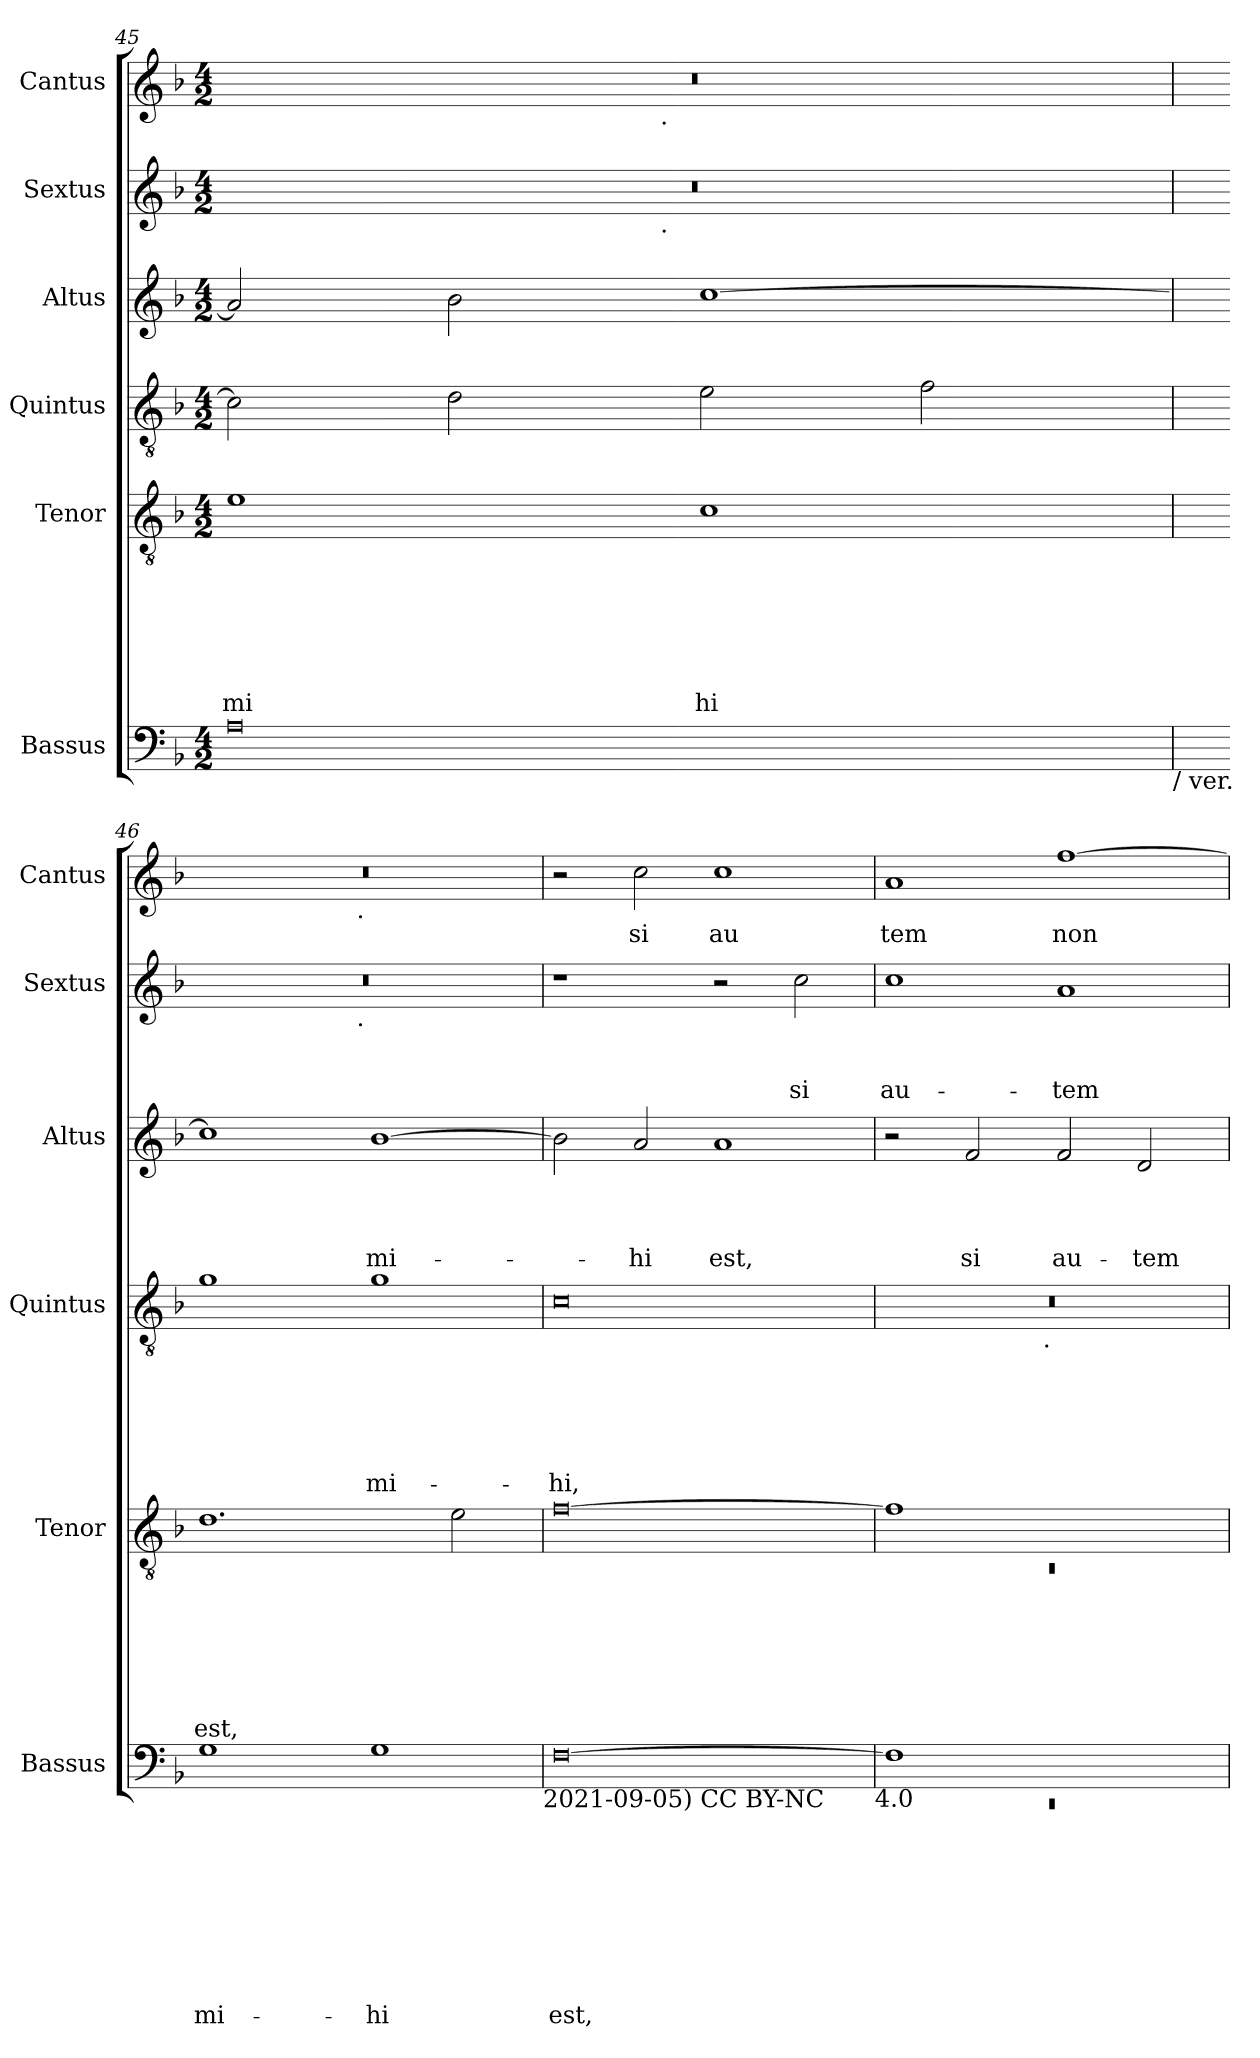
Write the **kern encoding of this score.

**kern	**text	**text	**text	**text	**text	**text	**text	**text	**text	**kern	**text	**text	**text	**text	**text	**text	**text	**kern	**text	**text	**text	**text	**text	**text	**kern	**text	**text	**text	**text	**kern	**text	**text	**text	**kern	**text
*part6	*part6	*part6	*part6	*part6	*part6	*part6	*part6	*part6	*part6	*part5	*part5	*part5	*part5	*part5	*part5	*part5	*part5	*part4	*part4	*part4	*part4	*part4	*part4	*part4	*part3	*part3	*part3	*part3	*part3	*part2	*part2	*part2	*part2	*part1	*part1
*staff6	*staff6	*staff6	*staff6	*staff6	*staff6	*staff6	*staff6	*staff6	*staff6	*staff5	*staff5	*staff5	*staff5	*staff5	*staff5	*staff5	*staff5	*staff4	*staff4	*staff4	*staff4	*staff4	*staff4	*staff4	*staff3	*staff3	*staff3	*staff3	*staff3	*staff2	*staff2	*staff2	*staff2	*staff1	*staff1
*I"Bassus	*	*	*	*	*	*	*	*	*	*I"Tenor	*	*	*	*	*	*	*	*I"Quintus	*	*	*	*	*	*	*I"Altus	*	*	*	*	*I"Sextus	*	*	*	*I"Cantus	*
*I'Bassus	*	*	*	*	*	*	*	*	*	*I'Tenor	*	*	*	*	*	*	*	*I'Quintus	*	*	*	*	*	*	*I'Altus	*	*	*	*	*I'Sextus	*	*	*	*I'Cantus	*
*clefF4	*	*	*	*	*	*	*	*	*	*clefGv2	*	*	*	*	*	*	*	*clefGv2	*	*	*	*	*	*	*clefG2	*	*	*	*	*clefG2	*	*	*	*clefG2	*
*k[b-]	*	*	*	*	*	*	*	*	*	*k[b-]	*	*	*	*	*	*	*	*k[b-]	*	*	*	*	*	*	*k[b-]	*	*	*	*	*k[b-]	*	*	*	*k[b-]	*
*F:	*	*	*	*	*	*	*	*	*	*F:	*	*	*	*	*	*	*	*F:	*	*	*	*	*	*	*F:	*	*	*	*	*F:	*	*	*	*F:	*
*M4/2	*	*	*	*	*	*	*	*	*	*M4/2	*	*	*	*	*	*	*	*M4/2	*	*	*	*	*	*	*M4/2	*	*	*	*	*M4/2	*	*	*	*M4/2	*
=45	=45	=45	=45	=45	=45	=45	=45	=45	=45	=45	=45	=45	=45	=45	=45	=45	=45	=45	=45	=45	=45	=45	=45	=45	=45	=45	=45	=45	=45	=45	=45	=45	=45	=45	=45
!	!	!	!	!	!	!	!	!	!	!	!	!	!	!	!	!	!LO:LY:b	!	!	!	!	!	!	!	!	!	!	!	!	!	!	!	!	!	!
*	*	*	*	*	*	*	*	*	*	*	*	*	*	*	*	*	*	*	*	*	*	*	*	*	*	*	*	*	*	*^	*	*	*	*^	*
0A	.	.	.	.	.	.	.	.	.	1e	.	.	.	.	.	.	mi	2c\]	.	.	.	.	.	.	2a/]	.	.	.	.	0r	2ryy	.	.	.	0r	2ryy	.
.	.	.	.	.	.	.	.	.	.	.	.	.	.	.	.	.	.	2d\	.	.	.	.	.	.	2b-\	.	.	.	.	.	4...ryy	.	.	.	.	4...ryy	.
!	!	!	!	!	!	!	!	!	!	!	!	!	!	!	!	!	!	!	!	!	!	!	!	!	!	!	!	!	!	!	!	!	!	!	!	!LO:TX:b:t=.	!
!	!	!	!	!	!	!	!	!	!	!	!	!	!	!	!	!	!	!	!	!	!	!	!	!	!	!	!	!	!	!	!LO:TX:b:t=.	!	!	!	!	!	!
.	.	.	.	.	.	.	.	.	.	.	.	.	.	.	.	.	.	.	.	.	.	.	.	.	.	.	.	.	.	.	1ryy	.	.	.	.	1ryy	.
!	!	!	!	!	!	!	!	!	!	!	!	!	!	!	!	!	!LO:LY:b	!	!	!	!	!	!	!	!	!	!	!	!	!	!	!	!	!	!	!	!
.	.	.	.	.	.	.	.	.	.	1c	.	.	.	.	.	.	hi	2e\	.	.	.	.	.	.	[>1cc	.	.	.	.	.	.	.	.	.	.	.	.
.	.	.	.	.	.	.	.	.	.	.	.	.	.	.	.	.	.	2f\	.	.	.	.	.	.	.	.	.	.	.	.	.	.	.	.	.	.	.
.	.	.	.	.	.	.	.	.	.	.	.	.	.	.	.	.	.	.	.	.	.	.	.	.	.	.	.	.	.	.	32ryy	.	.	.	.	32ryy	.
!LO:TX:b:t=/ ver.	!	!	!	!	!	!	!	!	!	!	!	!	!	!	!	!	!	!	!	!	!	!	!	!	!	!	!	!	!	!	!	!	!	!	!	!	!
=46!	=46!	=46!	=46!	=46!	=46!	=46!	=46!	=46!	=46!	=46!	=46!	=46!	=46!	=46!	=46!	=46!	=46!	=46!	=46!	=46!	=46!	=46!	=46!	=46!	=46!	=46!	=46!	=46!	=46!	=46!	=46!	=46!	=46!	=46!	=46!	=46!	=46!
!	!	!	!	!	!	!	!	!	!LO:LY:b	!	!	!	!	!	!	!	!LO:LY:b	!	!	!	!	!	!	!	!	!	!	!	!	!	!	!	!	!	!	!	!
1G	.	.	.	.	.	.	.	.	mi-	1.d	.	.	.	.	.	.	est,	1g	.	.	.	.	.	.	1cc]	.	.	.	.	0r	2ryy	.	.	.	0r	2ryy	.
.	.	.	.	.	.	.	.	.	.	.	.	.	.	.	.	.	.	.	.	.	.	.	.	.	.	.	.	.	.	.	4...ryy	.	.	.	.	4...ryy	.
!	!	!	!	!	!	!	!	!	!	!	!	!	!	!	!	!	!	!	!	!	!	!	!	!	!	!	!	!	!	!	!	!	!	!	!	!LO:TX:b:t=.	!
!	!	!	!	!	!	!	!	!	!	!	!	!	!	!	!	!	!	!	!	!	!	!	!	!	!	!	!	!	!	!	!LO:TX:b:t=.	!	!	!	!	!	!
.	.	.	.	.	.	.	.	.	.	.	.	.	.	.	.	.	.	.	.	.	.	.	.	.	.	.	.	.	.	.	1ryy	.	.	.	.	1ryy	.
!	!	!	!	!	!	!	!	!	!LO:LY:b	!	!	!	!	!	!	!	!	!	!	!	!	!	!	!LO:LY:b	!	!	!	!	!LO:LY:b	!	!	!	!	!	!	!	!
1G	.	.	.	.	.	.	.	.	-hi	.	.	.	.	.	.	.	.	1g	.	.	.	.	.	mi-	[>1b-	.	.	.	mi-	.	.	.	.	.	.	.	.
.	.	.	.	.	.	.	.	.	.	2e\	.	.	.	.	.	.	.	.	.	.	.	.	.	.	.	.	.	.	.	.	.	.	.	.	.	.	.
.	.	.	.	.	.	.	.	.	.	.	.	.	.	.	.	.	.	.	.	.	.	.	.	.	.	.	.	.	.	.	32ryy	.	.	.	.	32ryy	.
!LO:TX:b:t=2021-09-05) CC BY-NC	!	!	!	!	!	!	!	!	!	!	!	!	!	!	!	!	!	!	!	!	!	!	!	!	!	!	!	!	!	!	!	!	!	!	!	!	!
=47!	=47!	=47!	=47!	=47!	=47!	=47!	=47!	=47!	=47!	=47!	=47!	=47!	=47!	=47!	=47!	=47!	=47!	=47!	=47!	=47!	=47!	=47!	=47!	=47!	=47!	=47!	=47!	=47!	=47!	=47!	=47!	=47!	=47!	=47!	=47!	=47!	=47!
!	!	!	!	!	!	!	!	!	!LO:LY:b	!	!	!	!	!	!	!	!	!	!	!	!	!	!	!LO:LY:b	!	!	!	!	!	!	!	!	!	!	!	!	!
*	*	*	*	*	*	*	*	*	*	*	*	*	*	*	*	*	*	*	*	*	*	*	*	*	*	*	*	*	*	*v	*v	*	*	*	*	*	*
*	*	*	*	*	*	*	*	*	*	*	*	*	*	*	*	*	*	*	*	*	*	*	*	*	*	*	*	*	*	*	*	*	*	*v	*v	*
[>0F	.	.	.	.	.	.	.	.	est,	[>0f	.	.	.	.	.	.	.	0c	.	.	.	.	.	-hi,	2b-\]	.	.	.	.	1r	.	.	.	2r	.
!	!	!	!	!	!	!	!	!	!	!	!	!	!	!	!	!	!	!	!	!	!	!	!	!	!	!	!	!	!LO:LY:b	!	!	!	!	!	!LO:LY:b
.	.	.	.	.	.	.	.	.	.	.	.	.	.	.	.	.	.	.	.	.	.	.	.	.	2a/	.	.	.	-hi	.	.	.	.	2cc\	si
!	!	!	!	!	!	!	!	!	!	!	!	!	!	!	!	!	!	!	!	!	!	!	!	!	!	!	!	!	!LO:LY:b	!	!	!	!	!	!LO:LY:b
.	.	.	.	.	.	.	.	.	.	.	.	.	.	.	.	.	.	.	.	.	.	.	.	.	1a	.	.	.	est,	2r	.	.	.	1cc	au
!	!	!	!	!	!	!	!	!	!	!	!	!	!	!	!	!	!	!	!	!	!	!	!	!	!	!	!	!	!	!	!	!	!LO:LY:b	!	!
.	.	.	.	.	.	.	.	.	.	.	.	.	.	.	.	.	.	.	.	.	.	.	.	.	.	.	.	.	.	2cc\	.	.	si	.	.
!LO:TX:b:t=4.0	!	!	!	!	!	!	!	!	!	!	!	!	!	!	!	!	!	!	!	!	!	!	!	!	!	!	!	!	!	!	!	!	!	!	!
=48!	=48!	=48!	=48!	=48!	=48!	=48!	=48!	=48!	=48!	=48!	=48!	=48!	=48!	=48!	=48!	=48!	=48!	=48!	=48!	=48!	=48!	=48!	=48!	=48!	=48!	=48!	=48!	=48!	=48!	=48!	=48!	=48!	=48!	=48!	=48!
*^	*	*	*	*	*	*	*	*	*	*^	*	*	*	*	*	*	*	*	*	*	*	*	*	*	*	*	*	*	*	*	*	*	*	*	*
!	!LO:N:vis=1	!	!	!	!	!	!	!	!	!	!	!LO:N:vis=1	!	!	!	!	!	!	!	!	!	!	!	!	!	!	!	!	!	!	!	!	!	!	!LO:LY:b	!	!LO:LY:b
*	*	*	*	*	*	*	*	*	*	*	*	*	*	*	*	*	*	*	*	*^	*	*	*	*	*	*	*	*	*	*	*	*	*	*	*	*	*
1F]	0rEE	.	.	.	.	.	.	.	.	.	1f]	0rC	.	.	.	.	.	.	.	0r	2ryy	.	.	.	.	.	.	2r	.	.	.	.	1cc	.	.	au-	1a	tem
!	!	!	!	!	!	!	!	!	!	!	!	!	!	!	!	!	!	!	!	!	!	!	!	!	!	!	!	!	!	!	!	!LO:LY:b	!	!	!	!	!	!
.	.	.	.	.	.	.	.	.	.	.	.	.	.	.	.	.	.	.	.	.	4...ryy	.	.	.	.	.	.	2f/	.	.	.	si	.	.	.	.	.	.
!	!	!	!	!	!	!	!	!	!	!	!	!	!	!	!	!	!	!	!	!	!LO:TX:b:t=.	!	!	!	!	!	!	!	!	!	!	!	!	!	!	!	!	!
.	.	.	.	.	.	.	.	.	.	.	.	.	.	.	.	.	.	.	.	.	1ryy	.	.	.	.	.	.	.	.	.	.	.	.	.	.	.	.	.
!	!	!	!	!	!	!	!	!	!	!	!	!	!	!	!	!	!	!	!	!	!	!	!	!	!	!	!	!	!	!	!	!LO:LY:b	!	!	!	!LO:LY:b	!	!LO:LY:b
1ryy	.	.	.	.	.	.	.	.	.	.	1ryy	.	.	.	.	.	.	.	.	.	.	.	.	.	.	.	.	2f/	.	.	.	au-	1a	.	.	-tem	[>1ff	non
!	!	!	!	!	!	!	!	!	!	!	!	!	!	!	!	!	!	!	!	!	!	!	!	!	!	!	!	!	!	!	!	!LO:LY:b	!	!	!	!	!	!
.	.	.	.	.	.	.	.	.	.	.	.	.	.	.	.	.	.	.	.	.	.	.	.	.	.	.	.	2d/	.	.	.	-tem	.	.	.	.	.	.
.	.	.	.	.	.	.	.	.	.	.	.	.	.	.	.	.	.	.	.	.	32ryy	.	.	.	.	.	.	.	.	.	.	.	.	.	.	.	.	.
*v	*v	*	*	*	*	*	*	*	*	*	*	*	*	*	*	*	*	*	*	*v	*v	*	*	*	*	*	*	*	*	*	*	*	*	*	*	*	*	*
*	*	*	*	*	*	*	*	*	*	*v	*v	*	*	*	*	*	*	*	*	*	*	*	*	*	*	*	*	*	*	*	*	*	*	*	*	*
=!	=!	=!	=!	=!	=!	=!	=!	=!	=!	=!	=!	=!	=!	=!	=!	=!	=!	=!	=!	=!	=!	=!	=!	=!	=!	=!	=!	=!	=!	=!	=!	=!	=!	=!	=!
*-	*-	*-	*-	*-	*-	*-	*-	*-	*-	*-	*-	*-	*-	*-	*-	*-	*-	*-	*-	*-	*-	*-	*-	*-	*-	*-	*-	*-	*-	*-	*-	*-	*-	*-	*-
